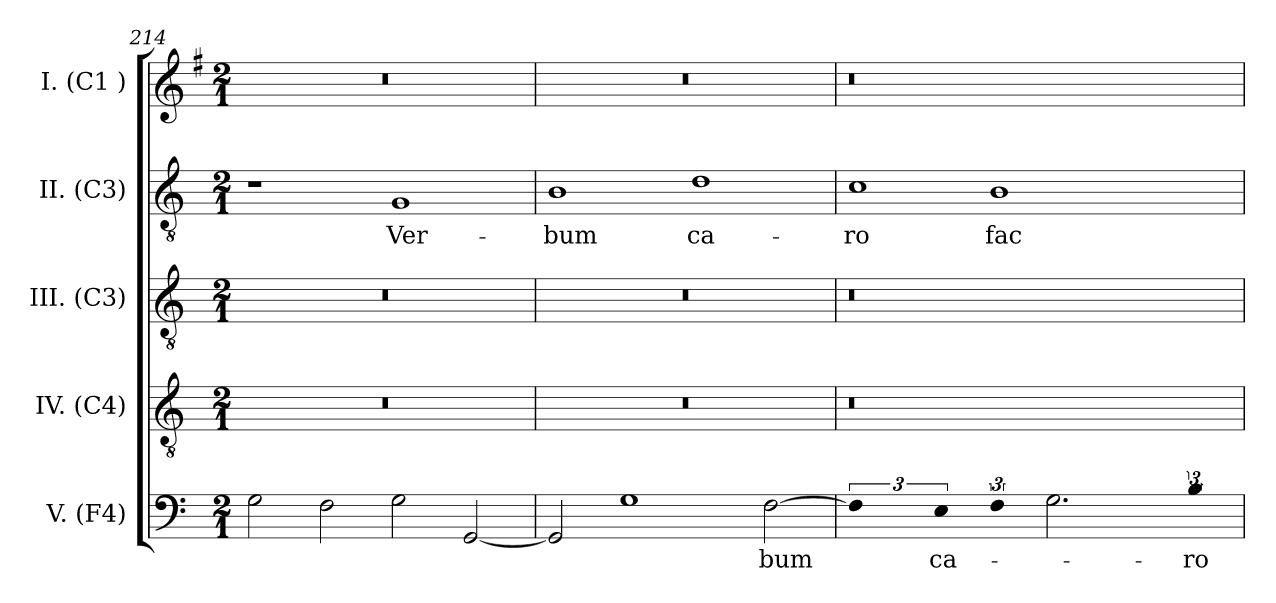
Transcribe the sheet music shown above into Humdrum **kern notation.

**kern	**text	**kern	**kern	**kern	**text	**kern
*part5	*part5	*part4	*part3	*part2	*part2	*part1
*staff5	*staff5	*staff4	*staff3	*staff2	*staff2	*staff1
*I"V. (F4)	*	*I"IV. (C4)	*I"III. (C3)	*I"II. (C3)	*	*I"I. (C1 )
*I'V.	*	*I'IV.	*I'III.	*I'II.	*	*I'I.
*clefF4	*	*clefGv2	*clefGv2	*clefGv2	*	*clefG2
*k[]	*	*k[]	*	*k[]	*	*k[f#]
*C:	*	*C:	*	*C:	*	*G:
*M2/1	*	*M2/1	*M2/1	*M2/1	*	*M2/1
=214	=214	=214	=214	=214	=214	=214
2G\	.	0r	0r	1r	.	0r
2F\	.	.	.	.	.	.
!	!	!	!	!	!LO:LY:b:cj	!
2G\	.	.	.	1G	Ver-	.
[<2GG/	.	.	.	.	.	.
=215	=215	=215	=215	=215	=215	=215
!	!	!	!	!	!LO:LY:b:cj	!
2GG/]	.	0r	0r	1B	-bum	0r
1G	.	.	.	.	.	.
!	!	!	!	!	!LO:LY:b:cj	!
.	.	.	.	1d	ca-	.
!	!LO:LY:b	!	!	!	!	!
[<2F\	-bum	.	.	.	.	.
!!LO:LB:g=z
=216	=216	=216	=216	=216	=216	=216
!LO:N:vis=2	!	!	!	!	!LO:LY:b:cj	!
3%2F\]	.	0r	0r	1c	-ro	0r
!LO:N:vis=4	!LO:LY:b:cj	!	!	!	!	!
3E\	ca-	.	.	.	.	.
!LO:N:vis=4	!	!	!	!	!LO:LY:b:cj	!
3F\	.	.	.	1B	fac-	.
!LO:N:vis=2.	!	!	!	!	!	!
1G\	.	.	.	.	.	.
.	.	3%2ryy	3%2ryy	3%2ryy	.	3%2ryy
!LO:N:vis=4	!LO:LY:b:cj	!	!	!	!	!
3B\	-ro	.	.	.	.	.
=	=	=	=	=	=	=
*-	*-	*-	*-	*-	*-	*-
